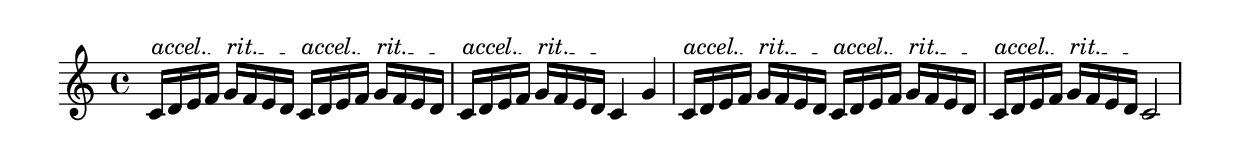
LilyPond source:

\version "2.18.2"

melody = {
    \relative c' {
    \clef treble
    \time 4/4
    
    \override TextSpanner.bound-details.left.text = "accel."
    c16 \startTextSpan d16 e16 f16 \stopTextSpan
    \override TextSpanner.bound-details.left.text = "rit."
    g16 \startTextSpan f16 e16 d16 \stopTextSpan
    \override TextSpanner.bound-details.left.text = "accel."
    c16 \startTextSpan d16 e16 f16 \stopTextSpan
    \override TextSpanner.bound-details.left.text = "rit."
    g16 \startTextSpan f16 e16 d16 \stopTextSpan
    \override TextSpanner.bound-details.left.text = "accel."
    c16 \startTextSpan d16 e16 f16 \stopTextSpan
    \override TextSpanner.bound-details.left.text = "rit."
    g16 \startTextSpan f16 e16 d16 \stopTextSpan
    c4 g'4
    \override TextSpanner.bound-details.left.text = "accel."
    c,16 \startTextSpan d16 e16 f16 \stopTextSpan
    \override TextSpanner.bound-details.left.text = "rit."
    g16 \startTextSpan f16 e16 d16 \stopTextSpan
    \override TextSpanner.bound-details.left.text = "accel."
    c16 \startTextSpan d16 e16 f16 \stopTextSpan
    \override TextSpanner.bound-details.left.text = "rit."
    g16 \startTextSpan f16 e16 d16 \stopTextSpan
    \override TextSpanner.bound-details.left.text = "accel."
    c16 \startTextSpan d16 e16 f16 \stopTextSpan
    \override TextSpanner.bound-details.left.text = "rit."
    g16 \startTextSpan f16 e16 d16 \stopTextSpan
    c2

    }
}

% Export melody to pdf and midi files

\score{
    \melody
    \layout {
        \context {
        \Score
        \omit BarNumber }
    indent = #0 }
    % Remove % if you need a midi file
    % \midi {}
    }